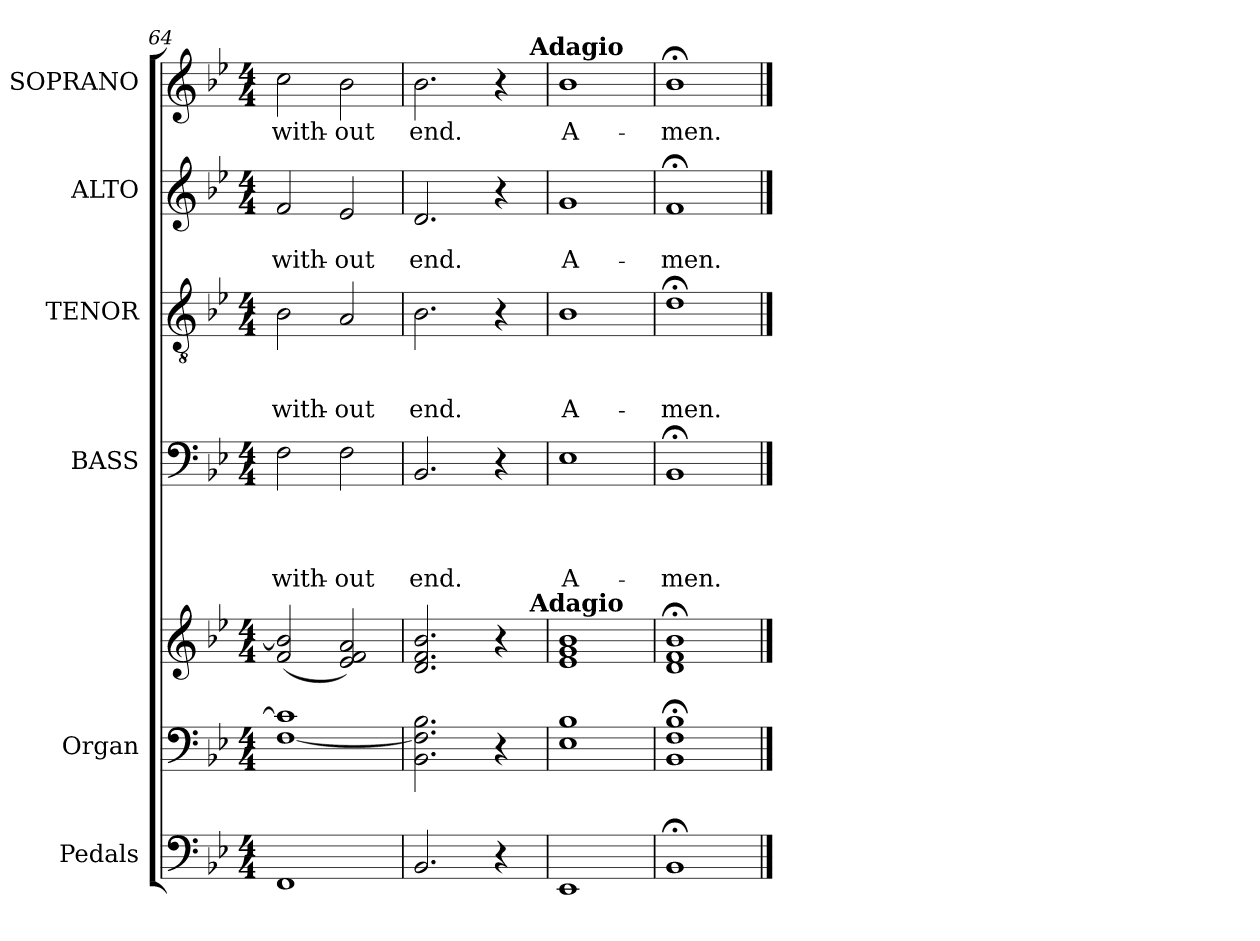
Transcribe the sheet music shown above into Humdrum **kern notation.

**kern	**kern	**kern	**kern	**text	**text	**text	**text	**kern	**text	**text	**text	**kern	**text	**text	**kern	**text
*part6	*part5	*part5	*part4	*part4	*part4	*part4	*part4	*part3	*part3	*part3	*part3	*part2	*part2	*part2	*part1	*part1
*staff7	*staff6	*staff5	*staff4	*staff4	*staff4	*staff4	*staff4	*staff3	*staff3	*staff3	*staff3	*staff2	*staff2	*staff2	*staff1	*staff1
*I"Pedals	*I"Organ	*	*I"BASS	*	*	*	*	*I"TENOR	*	*	*	*I"ALTO	*	*	*I"SOPRANO	*
*clefF4	*clefF4	*clefG2	*clefF4	*	*	*	*	*clefGv2	*	*	*	*clefG2	*	*	*clefG2	*
*k[b-e-]	*k[b-e-]	*k[b-e-]	*k[b-e-]	*	*	*	*	*k[b-e-]	*	*	*	*k[b-e-]	*	*	*k[b-e-]	*
*B-:	*B-:	*B-:	*B-:	*	*	*	*	*B-:	*	*	*	*B-:	*	*	*B-:	*
*M4/4	*M4/4	*M4/4	*M4/4	*	*	*	*	*M4/4	*	*	*	*M4/4	*	*	*M4/4	*
=64	=64	=64	=64	=64	=64	=64	=64	=64	=64	=64	=64	=64	=64	=64	=64	=64
!	!	!	!	!	!	!	!LO:LY:b	!	!	!	!LO:LY:b	!	!	!LO:LY:b	!	!LO:LY:b
1FF	[<1F 1c]	(<2f/ 2b-/]	2F\	.	.	.	with-	2B-\	.	.	with-	2f/	.	with-	2cc\	with-
!	!	!	!	!	!	!	!LO:LY:b	!	!	!	!LO:LY:b	!	!	!LO:LY:b	!	!LO:LY:b
.	.	2e-/ 2f/ 2a/)	2F\	.	.	.	-out	2A/	.	.	-out	2e-/	.	-out	2b-\	-out
=65	=65	=65	=65	=65	=65	=65	=65	=65	=65	=65	=65	=65	=65	=65	=65	=65
!	!	!	!	!	!	!	!LO:LY:b	!	!	!	!LO:LY:b	!	!	!LO:LY:b	!	!LO:LY:b
*	*	*^	*	*	*	*	*	*	*	*	*	*	*	*	*^	*
2.BB-/	2.BB-\ 2.F\] 2.B-\	2.d/ 2.f/ 2.b-/	2...ryy	2.BB-/	.	.	.	end.	2.B-\	.	.	end.	2.d/	.	end.	2.b-\	2...ryy	end.
4r	4r	4r	.	4r	.	.	.	.	4r	.	.	.	4r	.	.	4r	.	.
!	!	!	!	!	!	!	!	!	!	!	!	!	!	!	!	!	!LO:TX:a:B:t=Adagio	!
!	!	!	!LO:TX:a:B:t=Adagio	!	!	!	!	!	!	!	!	!	!	!	!	!	!	!
.	.	.	16ryy	.	.	.	.	.	.	.	.	.	.	.	.	.	16ryy	.
=66	=66	=66	=66	=66	=66	=66	=66	=66	=66	=66	=66	=66	=66	=66	=66	=66	=66	=66
!	!	!	!	!	!	!	!	!LO:LY:b	!	!	!	!LO:LY:b	!	!	!LO:LY:b	!	!	!LO:LY:b
*	*	*v	*v	*	*	*	*	*	*	*	*	*	*	*	*	*v	*v	*
1EE-	1E- 1B-	1e- 1g 1b-	1E-	.	.	.	A-	1B-	.	.	A-	1g	.	A-	1b-	A-
=67	=67	=67	=67	=67	=67	=67	=67	=67	=67	=67	=67	=67	=67	=67	=67	=67
!	!	!	!	!	!	!	!LO:LY:b	!	!	!	!LO:LY:b	!	!	!LO:LY:b	!	!LO:LY:b
1BB-;	1BB-;< 1F;< 1B-;<	1d; 1f; 1b-;	1BB-;	.	.	.	-men.	1d;<	.	.	-men.	1f;	.	-men.	1b-;<	-men.
==	==	==	==	==	==	==	==	==	==	==	==	==	==	==	==	==
*-	*-	*-	*-	*-	*-	*-	*-	*-	*-	*-	*-	*-	*-	*-	*-	*-
